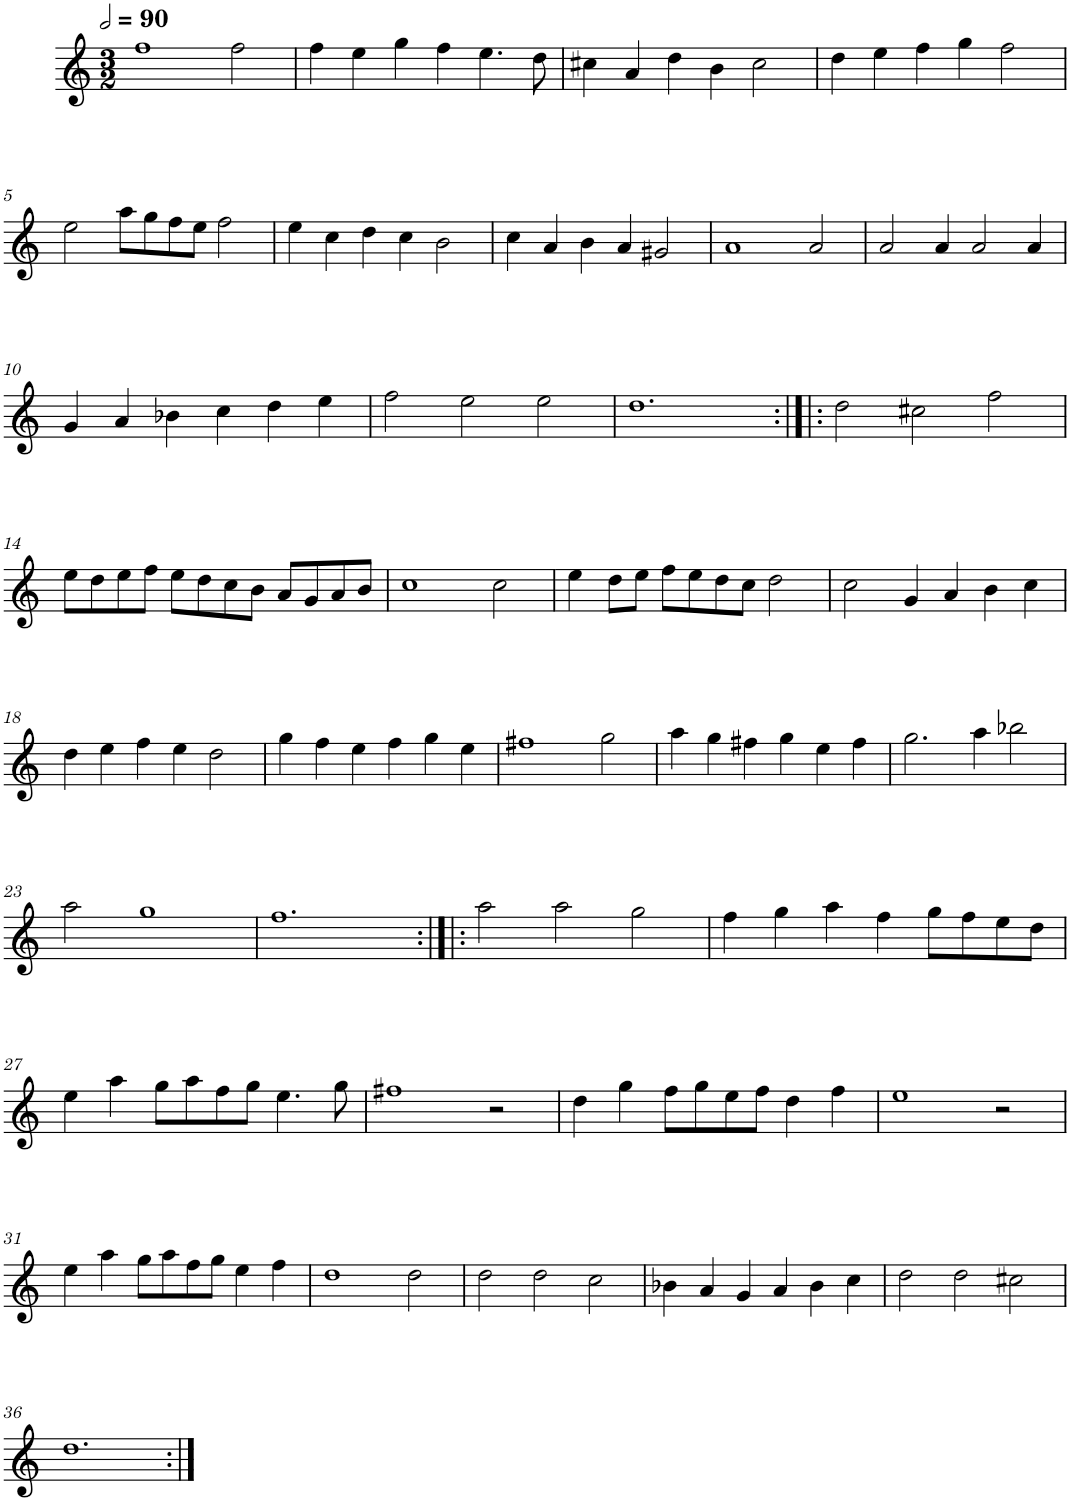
**kern
*part1
*staff1
*I"Cinq parties
*clefG2
*k[]
*M3/2
*MM180
=1
1ff
2ff\
=2
4ff\
4ee\
4gg\
4ff\
4.ee\
8dd\
=3
4cc#X\
4a/
4dd\
4b\
2cc#\
=4
4dd\
4ee\
4ff\
4gg\
2ff\
!!LO:LB:g=z
=5
2ee\
8aa\L
8gg\
8ff\
8ee\J
2ff\
=6
4ee\
4cc\
4dd\
4cc\
2b\
=7
4cc\
4a/
4b\
4a/
2g#X/
=8
1a
2a/
=9
2a/
4a/
2a/
4a/
!!LO:LB:g=z
=10
4g/
4a/
4b-X\
4cc\
4dd\
4ee\
=11
2ff\
2ee\
2ee\
=12
1.dd
=13:|!|:
2dd\
2cc#X\
2ff\
!!LO:LB:g=z
=14
8ee\L
8dd\
8ee\
8ff\J
8ee\L
8dd\
8cc\
8b\J
8a/L
8g/
8a/
8b/J
=15
1cc
2cc\
=16
4ee\
8dd\L
8ee\J
8ff\L
8ee\
8dd\
8cc\J
2dd\
=17
2cc\
4g/
4a/
4b\
4cc\
!!LO:LB:g=z
=18
4dd\
4ee\
4ff\
4ee\
2dd\
=19
4gg\
4ff\
4ee\
4ff\
4gg\
4ee\
=20
1ff#X
2gg\
=21
4aa\
4gg\
4ff#X\
4gg\
4ee\
4ff#\
=22
2.gg\
4aa\
2bb-X\
!!LO:LB:g=z
=23
2aa\
1gg
=24
1.ff
=25:|!|:
2aa\
2aa\
2gg\
=26
4ff\
4gg\
4aa\
4ff\
8gg\L
8ff\
8ee\
8dd\J
!!LO:LB:g=z
=27
4ee\
4aa\
8gg\L
8aa\
8ff\
8gg\J
4.ee\
8gg\
=28
1ff#X
2r
=29
4dd\
4gg\
8ff\L
8gg\
8ee\
8ff\J
4dd\
4ff\
=30
1ee
2r
!!LO:LB:g=z
=31
4ee\
4aa\
8gg\L
8aa\
8ff\
8gg\J
4ee\
4ff\
=32
1dd
2dd\
=33
2dd\
2dd\
2cc\
=34
4b-X\
4a/
4g/
4a/
4b-\
4cc\
=35
2dd\
2dd\
2cc#X\
!!LO:LB:g=z
=36
1.dd
=:|!
*-
